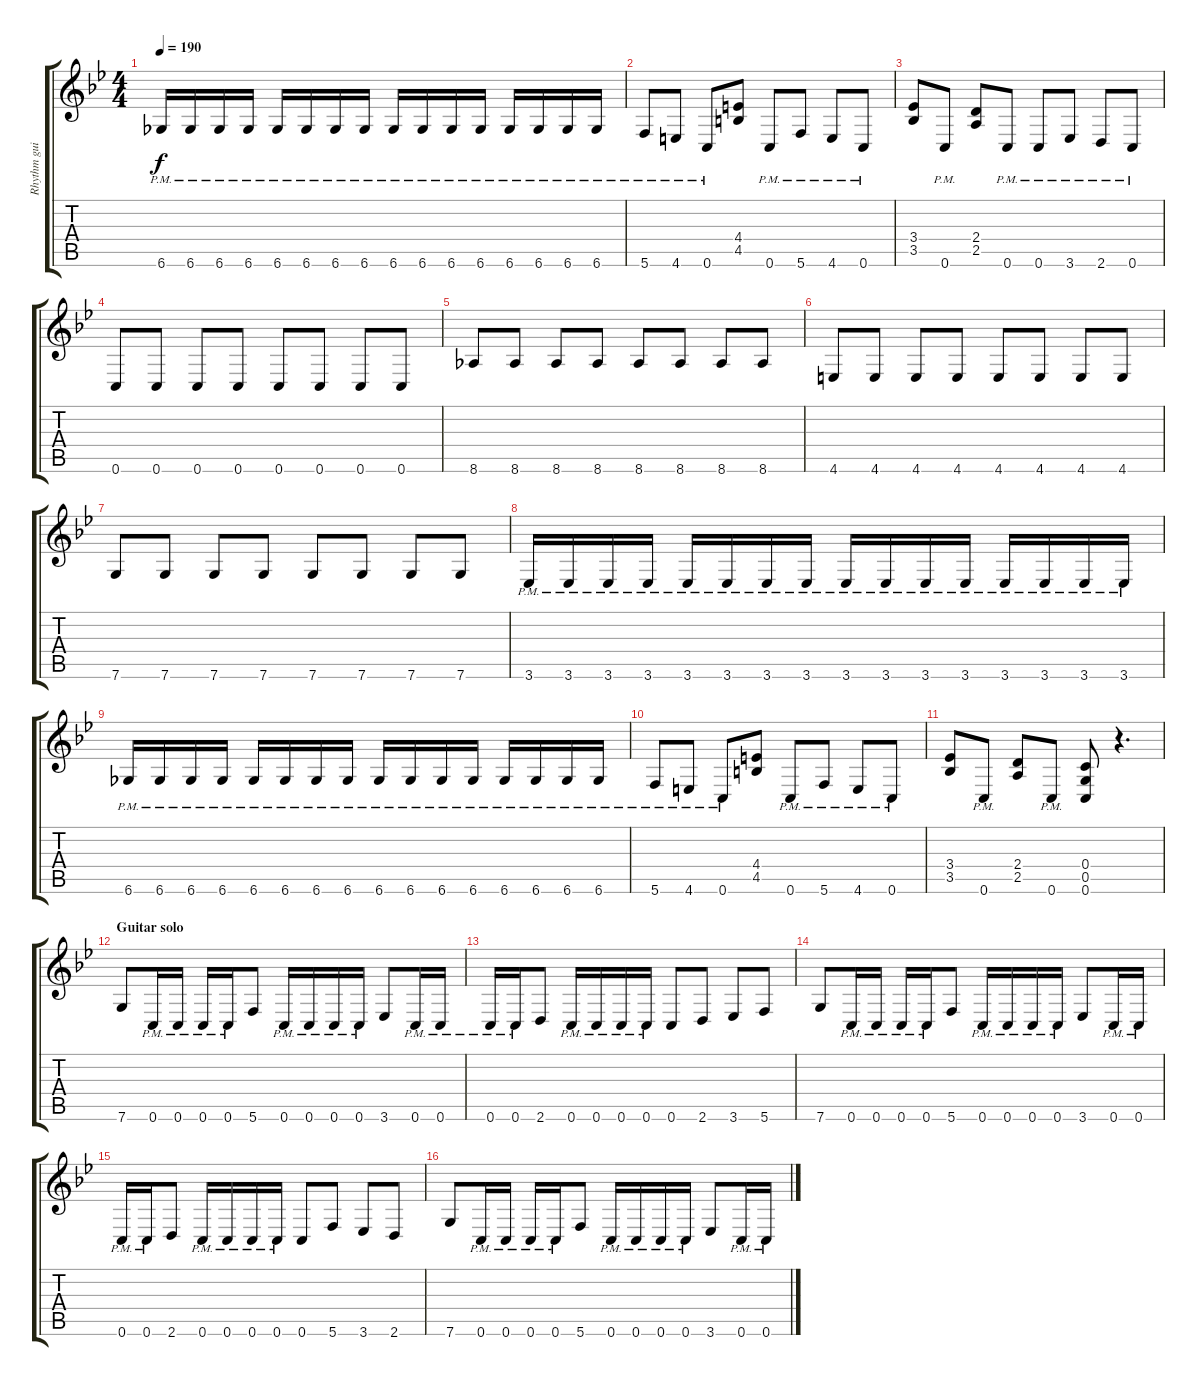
\track ("Rhythm guitar 02" "Rhythm gui") {instrument overdrivenguitar}
\staff {score tabs}
\tuning (D4 A3 F3 C3 G2 C2) {hide}
\ts (4 4)
\tempo 190
\clef g2
\ks bb
6.6{pm}.16{dy f} 6.6{pm}.16 6.6{pm}.16 6.6{pm}.16 6.6{pm}.16 6.6{pm}.16 6.6{pm}.16 6.6{pm}.16 6.6{pm}.16 6.6{pm}.16 6.6{pm}.16 6.6{pm}.16 6.6{pm}.16 6.6{pm}.16 6.6{pm}.16 6.6{pm}.16 |
5.6{pm}.8 4.6{pm}.8 0.6{pm}.8 (4.4 4.5).8 0.6{pm}.8 5.6{pm}.8 4.6{pm}.8 0.6{pm}.8 |
(3.4 3.5).8 0.6{pm}.8 (2.4 2.5).8 0.6{pm}.8 0.6{pm}.8 3.6{pm}.8 2.6{pm}.8 0.6{pm}.8 |
0.6.8 0.6.8 0.6.8 0.6.8 0.6.8 0.6.8 0.6.8 0.6.8 |
8.6.8 8.6.8 8.6.8 8.6.8 8.6.8 8.6.8 8.6.8 8.6.8 |
4.6.8 4.6.8 4.6.8 4.6.8 4.6.8 4.6.8 4.6.8 4.6.8 |
7.6.8 7.6.8 7.6.8 7.6.8 7.6.8 7.6.8 7.6.8 7.6.8 |
3.6{pm}.16 3.6{pm}.16 3.6{pm}.16 3.6{pm}.16 3.6{pm}.16 3.6{pm}.16 3.6{pm}.16 3.6{pm}.16 3.6{pm}.16 3.6{pm}.16 3.6{pm}.16 3.6{pm}.16 3.6{pm}.16 3.6{pm}.16 3.6{pm}.16 3.6{pm}.16 |
6.6{pm}.16 6.6{pm}.16 6.6{pm}.16 6.6{pm}.16 6.6{pm}.16 6.6{pm}.16 6.6{pm}.16 6.6{pm}.16 6.6{pm}.16 6.6{pm}.16 6.6{pm}.16 6.6{pm}.16 6.6{pm}.16 6.6{pm}.16 6.6{pm}.16 6.6{pm}.16 |
5.6{pm}.8 4.6{pm}.8 0.6{pm}.8 (4.4 4.5).8 0.6{pm}.8 5.6{pm}.8 4.6{pm}.8 0.6{pm}.8 |
(3.4 3.5).8 0.6{pm}.8 (2.4 2.5).8 0.6{pm}.8 (0.4 0.5 0.6).8 r.4{d} |
\section ("" "Guitar solo")
7.6.8 0.6{pm}.16 0.6{pm}.16 0.6{pm}.16 0.6{pm}.16 5.6.8 0.6{pm}.16 0.6{pm}.16 0.6{pm}.16 0.6{pm}.16 3.6.8 0.6{pm}.16 0.6{pm}.16 |
0.6{pm}.16 0.6{pm}.16 2.6.8 0.6{pm}.16 0.6{pm}.16 0.6{pm}.16 0.6{pm}.16 0.6.8 2.6.8 3.6.8 5.6.8 |
7.6.8 0.6{pm}.16 0.6{pm}.16 0.6{pm}.16 0.6{pm}.16 5.6.8 0.6{pm}.16 0.6{pm}.16 0.6{pm}.16 0.6{pm}.16 3.6.8 0.6{pm}.16 0.6{pm}.16 |
0.6{pm}.16 0.6{pm}.16 2.6.8 0.6{pm}.16 0.6{pm}.16 0.6{pm}.16 0.6{pm}.16 0.6.8 5.6.8 3.6.8 2.6.8 |
7.6.8 0.6{pm}.16 0.6{pm}.16 0.6{pm}.16 0.6{pm}.16 5.6.8 0.6{pm}.16 0.6{pm}.16 0.6{pm}.16 0.6{pm}.16 3.6.8 0.6{pm}.16 0.6{pm}.16
